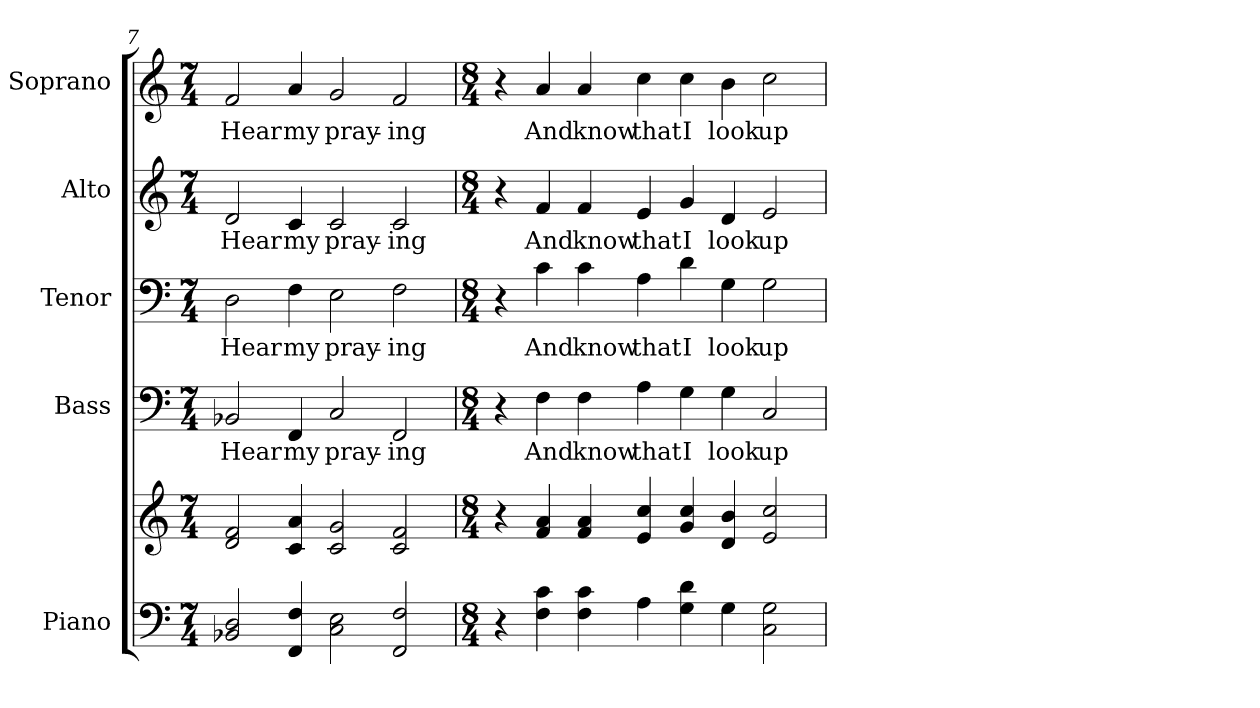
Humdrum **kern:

**kern	**kern	**kern	**text	**kern	**text	**kern	**text	**kern	**text
*part5	*part5	*part4	*part4	*part3	*part3	*part2	*part2	*part1	*part1
*staff6	*staff5	*staff4	*staff4	*staff3	*staff3	*staff2	*staff2	*staff1	*staff1
*I"Piano	*	*I"Bass	*	*I"Tenor	*	*I"Alto	*	*I"Soprano	*
*I'Pno.	*	*I'B.	*	*I'T.	*	*I'A.	*	*I'S.	*
!!LO:PB:g=z
*clefF4	*clefG2	*clefF4	*	*clefF4	*	*clefG2	*	*clefG2	*
*k[]	*k[]	*k[]	*	*k[]	*	*k[]	*	*k[]	*
*C:	*C:	*C:	*	*C:	*	*C:	*	*C:	*
*M7/4	*M7/4	*M7/4	*	*M7/4	*	*M7/4	*	*M7/4	*
=7	=7	=7	=7	=7	=7	=7	=7	=7	=7
!	!	!	!LO:LY:b:color=#000000	!	!	!	!	!	!
!	!	!	!	!	!LO:LY:b:color=#000000	!	!	!	!
!	!	!	!	!	!	!	!LO:LY:b:color=#000000	!	!
!	!	!	!	!	!	!	!	!	!LO:LY:b:color=#000000
2BB-Xi/ 2Di	2di/ 2fi	2BB-Xi/	Hear	2Di\	Hear	2di/	Hear	2fi/	Hear
!	!	!	!LO:LY:b:color=#000000	!	!	!	!	!	!
!	!	!	!	!	!LO:LY:b:color=#000000	!	!	!	!
!	!	!	!	!	!	!	!LO:LY:b:color=#000000	!	!
!	!	!	!	!	!	!	!	!	!LO:LY:b:color=#000000
4FFi/ 4Fi	4ci/ 4ai	4FFi/	my	4Fi\	my	4ci/	my	4ai/	my
!	!	!	!LO:LY:b:color=#000000	!	!	!	!	!	!
!	!	!	!	!	!LO:LY:b:color=#000000	!	!	!	!
!	!	!	!	!	!	!	!LO:LY:b:color=#000000	!	!
!	!	!	!	!	!	!	!	!	!LO:LY:b:color=#000000
2Ci\ 2Ei	2ci/ 2gi	2Ci/	pray-	2Ei\	pray-	2ci/	pray-	2gi/	pray-
!	!	!	!LO:LY:b:color=#000000	!	!	!	!	!	!
!	!	!	!	!	!LO:LY:b:color=#000000	!	!	!	!
!	!	!	!	!	!	!	!LO:LY:b:color=#000000	!	!
!	!	!	!	!	!	!	!	!	!LO:LY:b:color=#000000
2FFi/ 2Fi	2ci/ 2fi	2FFi/	-ing	2Fi\	-ing	2ci/	-ing	2fi/	-ing
=8	=8	=8	=8	=8	=8	=8	=8	=8	=8
*M8/4	*M8/4	*M8/4	*	*M8/4	*	*M8/4	*	*M8/4	*
4r	4r	4r	.	4r	.	4r	.	4r	.
!	!	!	!LO:LY:b:color=#000000	!	!	!	!	!	!
!	!	!	!	!	!LO:LY:b:color=#000000	!	!	!	!
!	!	!	!	!	!	!	!LO:LY:b:color=#000000	!	!
!	!	!	!	!	!	!	!	!	!LO:LY:b:color=#000000
4Fi\ 4ci	4fi/ 4ai	4Fi\	And	4ci\	And	4fi/	And	4ai/	And
!	!	!	!LO:LY:b:color=#000000	!	!	!	!	!	!
!	!	!	!	!	!LO:LY:b:color=#000000	!	!	!	!
!	!	!	!	!	!	!	!LO:LY:b:color=#000000	!	!
!	!	!	!	!	!	!	!	!	!LO:LY:b:color=#000000
4Fi\ 4ci	4fi/ 4ai	4Fi\	know	4ci\	know	4fi/	know	4ai/	know
!	!	!	!LO:LY:b:color=#000000	!	!	!	!	!	!
!	!	!	!	!	!LO:LY:b:color=#000000	!	!	!	!
!	!	!	!	!	!	!	!LO:LY:b:color=#000000	!	!
!	!	!	!	!	!	!	!	!	!LO:LY:b:color=#000000
4Ai\	4ei/ 4cci	4Ai\	that	4Ai\	that	4ei/	that	4cci\	that
!	!	!	!LO:LY:b:color=#000000	!	!	!	!	!	!
!	!	!	!	!	!LO:LY:b:color=#000000	!	!	!	!
!	!	!	!	!	!	!	!LO:LY:b:color=#000000	!	!
!	!	!	!	!	!	!	!	!	!LO:LY:b:color=#000000
4Gi\ 4di	4gi/ 4cci	4Gi\	I	4di\	I	4gi/	I	4cci\	I
!	!	!	!LO:LY:b:color=#000000	!	!	!	!	!	!
!	!	!	!	!	!LO:LY:b:color=#000000	!	!	!	!
!	!	!	!	!	!	!	!LO:LY:b:color=#000000	!	!
!	!	!	!	!	!	!	!	!	!LO:LY:b:color=#000000
4Gi\	4di/ 4bi	4Gi\	look	4Gi\	look	4di/	look	4bi\	look
!	!	!	!LO:LY:b:color=#000000	!	!	!	!	!	!
!	!	!	!	!	!LO:LY:b:color=#000000	!	!	!	!
!	!	!	!	!	!	!	!LO:LY:b:color=#000000	!	!
!	!	!	!	!	!	!	!	!	!LO:LY:b:color=#000000
2Ci\ 2Gi	2ei/ 2cci	2Ci/	up	2Gi\	up	2ei/	up	2cci\	up
=	=	=	=	=	=	=	=	=	=
*-	*-	*-	*-	*-	*-	*-	*-	*-	*-
